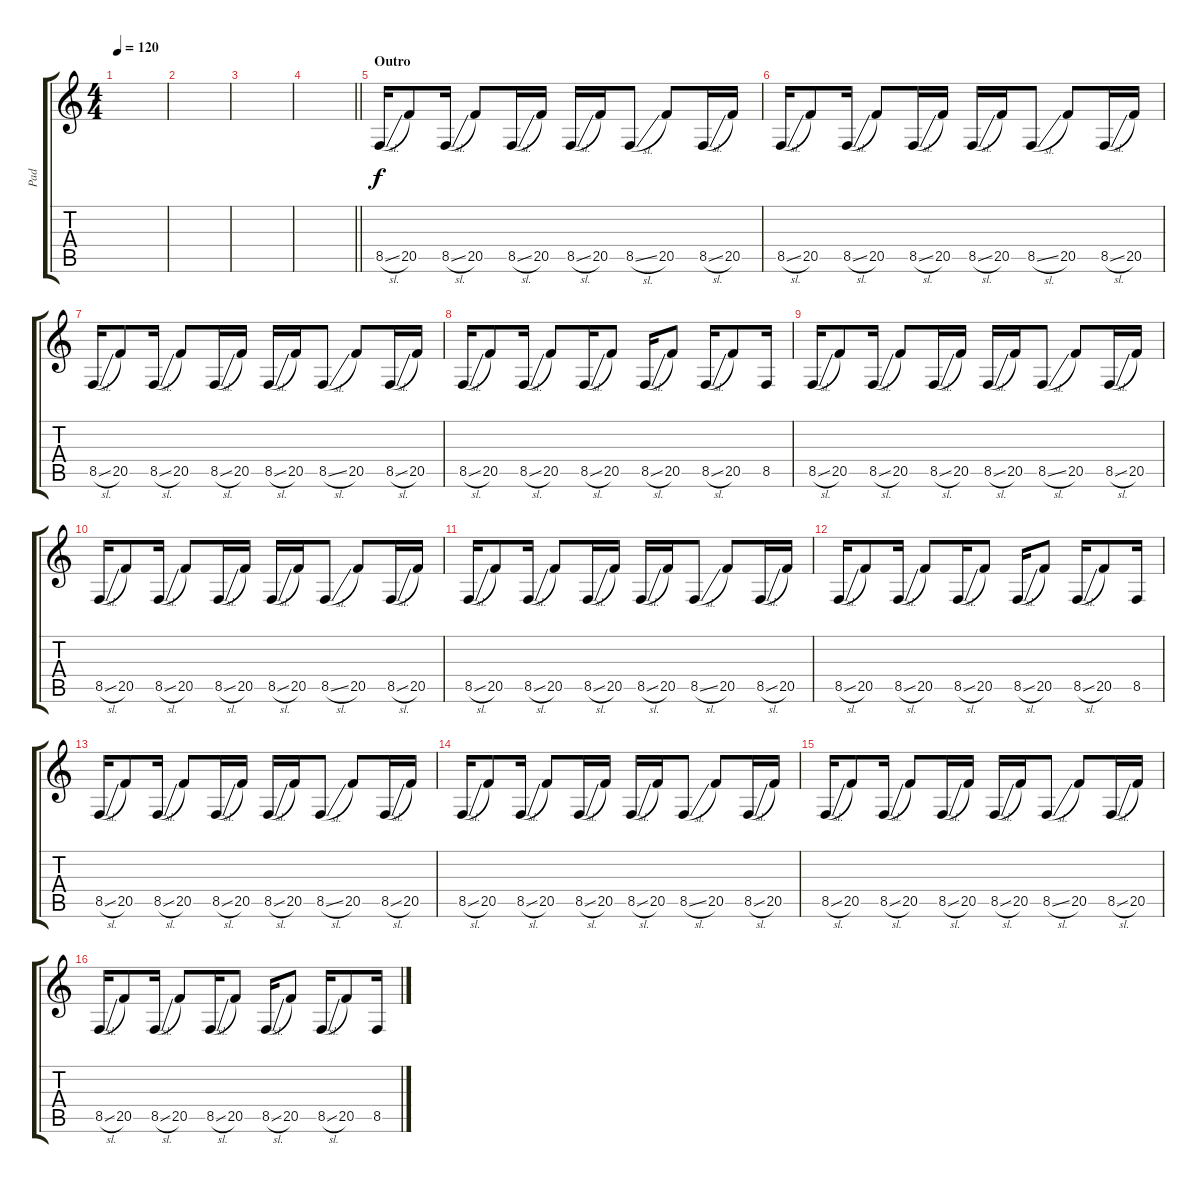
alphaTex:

\track ("Pad" "Pad") {instrument fx7echoes}
\staff {score tabs}
\tuning (E4 B3 G3 D3 A2 D2) {hide}
\ts (4 4)
\tempo 120
\clef g2
\ks c
|
|
|
\barLineRight lightlight
|
\section ("" "Outro")
8.5{sl}.16{dy f volume 16 instrument lead8bassandlead} 20.5.8 8.5{sl}.16 20.5.8 8.5{sl}.16 20.5.16 8.5{sl}.16 20.5.16 8.5{sl}.8 20.5.8 8.5{sl}.16 20.5.16 |
8.5{sl}.16 20.5.8 8.5{sl}.16 20.5.8 8.5{sl}.16 20.5.16 8.5{sl}.16 20.5.16 8.5{sl}.8 20.5.8 8.5{sl}.16 20.5.16 |
8.5{sl}.16 20.5.8 8.5{sl}.16 20.5.8 8.5{sl}.16 20.5.16 8.5{sl}.16 20.5.16 8.5{sl}.8 20.5.8 8.5{sl}.16 20.5.16 |
8.5{sl}.16 20.5.8 8.5{sl}.16 20.5.8 8.5{sl}.16 20.5.8 8.5{sl}.16 20.5.8 8.5{sl}.16 20.5.8 8.5.16 |
8.5{sl}.16 20.5.8 8.5{sl}.16 20.5.8 8.5{sl}.16 20.5.16 8.5{sl}.16 20.5.16 8.5{sl}.8 20.5.8 8.5{sl}.16 20.5.16 |
8.5{sl}.16 20.5.8 8.5{sl}.16 20.5.8 8.5{sl}.16 20.5.16 8.5{sl}.16 20.5.16 8.5{sl}.8 20.5.8 8.5{sl}.16 20.5.16 |
8.5{sl}.16 20.5.8 8.5{sl}.16 20.5.8 8.5{sl}.16 20.5.16 8.5{sl}.16 20.5.16 8.5{sl}.8 20.5.8 8.5{sl}.16 20.5.16 |
8.5{sl}.16 20.5.8 8.5{sl}.16 20.5.8 8.5{sl}.16 20.5.8 8.5{sl}.16 20.5.8 8.5{sl}.16 20.5.8 8.5.16 |
8.5{sl}.16 20.5.8 8.5{sl}.16 20.5.8 8.5{sl}.16 20.5.16 8.5{sl}.16 20.5.16 8.5{sl}.8 20.5.8 8.5{sl}.16 20.5.16 |
8.5{sl}.16 20.5.8 8.5{sl}.16 20.5.8 8.5{sl}.16 20.5.16 8.5{sl}.16 20.5.16 8.5{sl}.8 20.5.8 8.5{sl}.16 20.5.16 |
8.5{sl}.16 20.5.8 8.5{sl}.16 20.5.8 8.5{sl}.16 20.5.16 8.5{sl}.16 20.5.16 8.5{sl}.8 20.5.8 8.5{sl}.16 20.5.16 |
8.5{sl}.16 20.5.8 8.5{sl}.16 20.5.8 8.5{sl}.16 20.5.8 8.5{sl}.16 20.5.8 8.5{sl}.16 20.5.8 8.5.16
